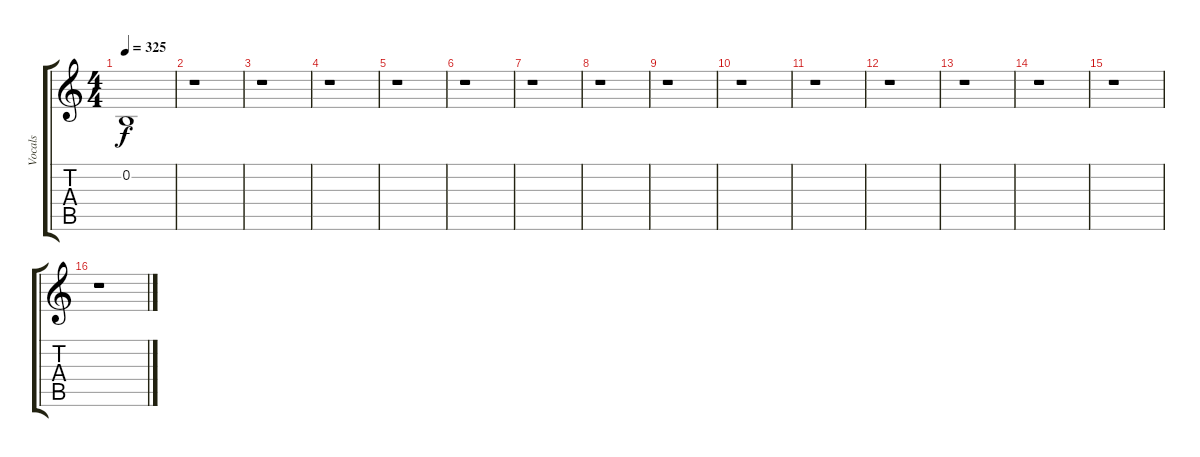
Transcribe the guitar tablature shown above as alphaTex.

\track ("Vocals" "Vocals") {instrument tenorsax}
\staff {score tabs}
\tuning (E4 B3 G3 D3 A2 E2) {hide}
\ts (4 4)
\tempo 325
\clef g2
\ks c
0.2{t}.1{dy f} |
r.1 |
r.1 |
r.1 |
r.1 |
r.1 |
r.1 |
r.1 |
r.1 |
r.1 |
r.1 |
r.1 |
r.1 |
r.1 |
r.1 |
r.1
